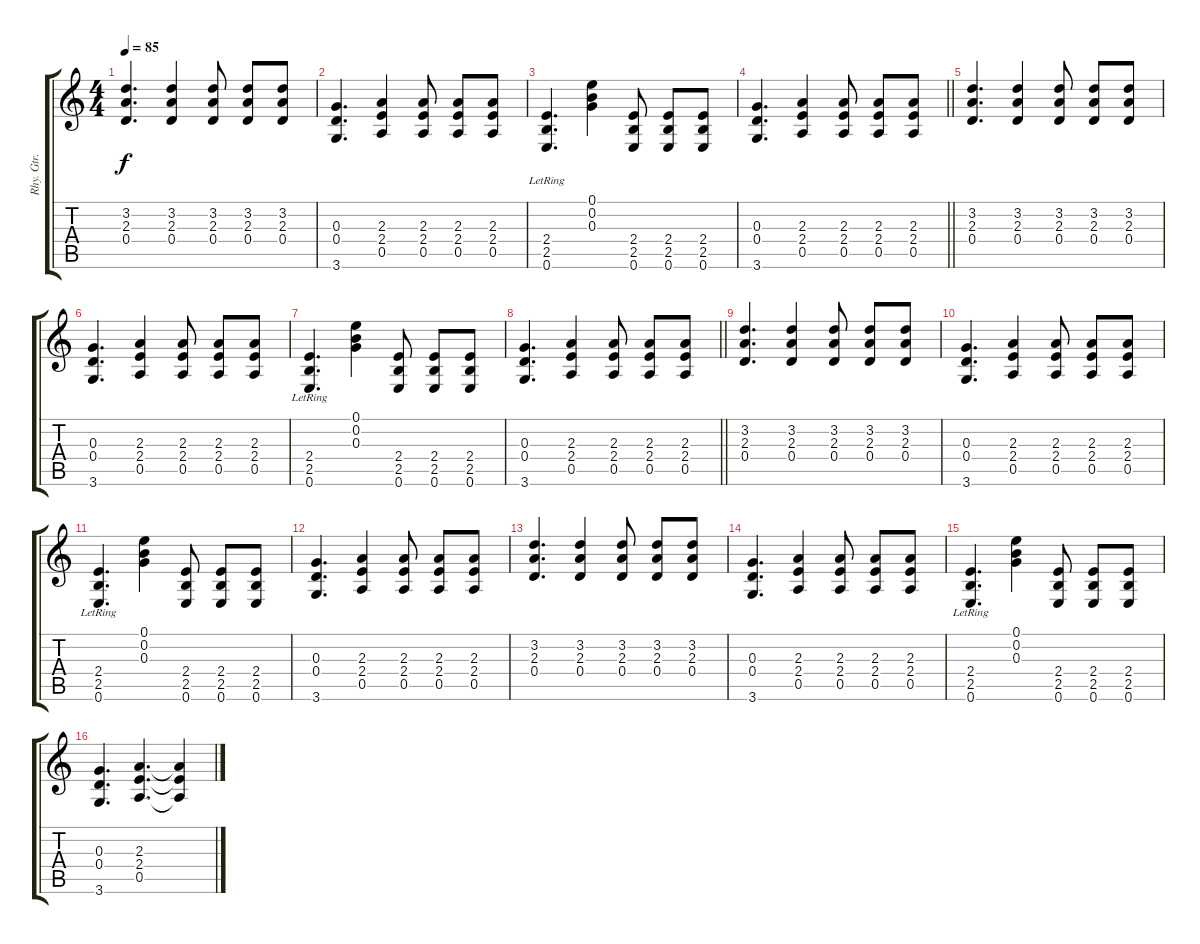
\track ("Rhy. Gtr. 2" "Rhy. Gtr. ") {instrument overdrivenguitar}
\staff {score tabs}
\tuning (E4 B3 G3 D3 A2 E2) {hide}
\ts (4 4)
\tempo 85
\clef g2
\ks c
(3.2 2.3 0.4).4{d dy f} (3.2 2.3 0.4).4 (3.2 2.3 0.4).8 (3.2 2.3 0.4).8 (3.2 2.3 0.4).8 |
(0.3 0.4 3.6).4{d} (2.3 2.4 0.5).4 (2.3 2.4 0.5).8 (2.3 2.4 0.5).8 (2.3 2.4 0.5).8 |
(2.4{lr} 2.5{lr} 0.6{lr}).4{d} (0.1 0.2 0.3).4 (2.4 2.5 0.6).8 (2.4 2.5 0.6).8 (2.4 2.5 0.6).8 |
\barLineRight lightlight
(0.3 0.4 3.6).4{d} (2.3 2.4 0.5).4 (2.3 2.4 0.5).8 (2.3 2.4 0.5).8 (2.3 2.4 0.5).8 |
\section ("" "")
(3.2 2.3 0.4).4{d} (3.2 2.3 0.4).4 (3.2 2.3 0.4).8 (3.2 2.3 0.4).8 (3.2 2.3 0.4).8 |
(0.3 0.4 3.6).4{d} (2.3 2.4 0.5).4 (2.3 2.4 0.5).8 (2.3 2.4 0.5).8 (2.3 2.4 0.5).8 |
(2.4{lr} 2.5{lr} 0.6{lr}).4{d} (0.1 0.2 0.3).4 (2.4 2.5 0.6).8 (2.4 2.5 0.6).8 (2.4 2.5 0.6).8 |
\barLineRight lightlight
(0.3 0.4 3.6).4{d} (2.3 2.4 0.5).4 (2.3 2.4 0.5).8 (2.3 2.4 0.5).8 (2.3 2.4 0.5).8 |
\section ("" "")
(3.2 2.3 0.4).4{d} (3.2 2.3 0.4).4 (3.2 2.3 0.4).8 (3.2 2.3 0.4).8 (3.2 2.3 0.4).8 |
(0.3 0.4 3.6).4{d} (2.3 2.4 0.5).4 (2.3 2.4 0.5).8 (2.3 2.4 0.5).8 (2.3 2.4 0.5).8 |
(2.4{lr} 2.5{lr} 0.6{lr}).4{d} (0.1 0.2 0.3).4 (2.4 2.5 0.6).8 (2.4 2.5 0.6).8 (2.4 2.5 0.6).8 |
(0.3 0.4 3.6).4{d} (2.3 2.4 0.5).4 (2.3 2.4 0.5).8 (2.3 2.4 0.5).8 (2.3 2.4 0.5).8 |
(3.2 2.3 0.4).4{d} (3.2 2.3 0.4).4 (3.2 2.3 0.4).8 (3.2 2.3 0.4).8 (3.2 2.3 0.4).8 |
(0.3 0.4 3.6).4{d} (2.3 2.4 0.5).4 (2.3 2.4 0.5).8 (2.3 2.4 0.5).8 (2.3 2.4 0.5).8 |
(2.4{lr} 2.5{lr} 0.6{lr}).4{d} (0.1 0.2 0.3).4 (2.4 2.5 0.6).8 (2.4 2.5 0.6).8 (2.4 2.5 0.6).8 |
(0.3 0.4 3.6).4{d} (2.3 2.4 0.5).4{d} (2.3{t} 2.4{t} 0.5{t}).4
